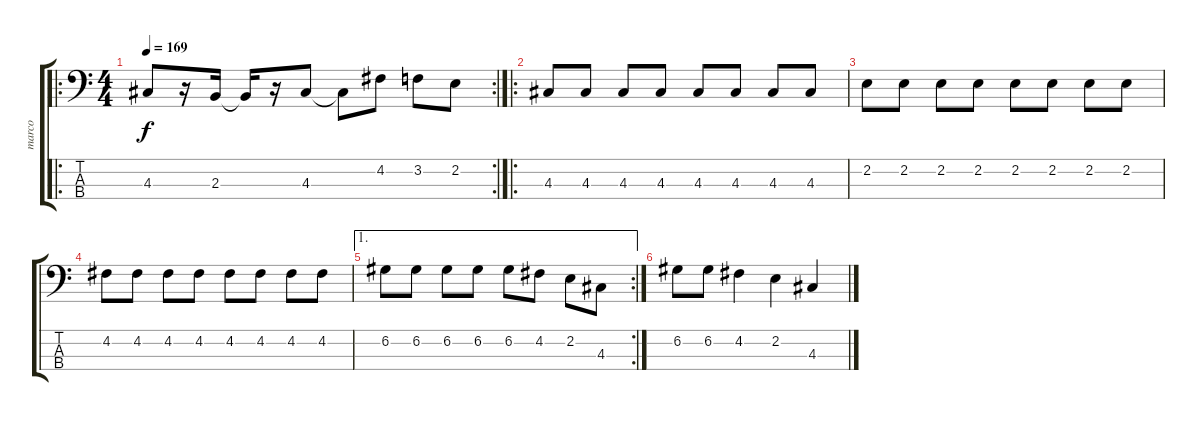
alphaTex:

\track ("marco" "marco") {instrument electricbasspick}
\staff {score tabs}
\tuning (G2 D2 A1 E1) {hide}
\ro
\rc 2
\ts (4 4)
\tempo 169
\clef f4
\ks c
4.3.8{dy f} r.16 2.3.16 2.3{t}.16 r.16 4.3.8 4.3{t}.8 4.2.8 3.2.8 2.2.8 |
\ro
4.3.8 4.3.8 4.3.8 4.3.8 4.3.8 4.3.8 4.3.8 4.3.8 |
2.2.8 2.2.8 2.2.8 2.2.8 2.2.8 2.2.8 2.2.8 2.2.8 |
4.2.8 4.2.8 4.2.8 4.2.8 4.2.8 4.2.8 4.2.8 4.2.8 |
\ae 1
\rc 2
6.2.8 6.2.8 6.2.8 6.2.8 6.2.8 4.2.8 2.2.8 4.3.8 |
6.2.8 6.2.8 4.2.4 2.2.4 4.3.4
